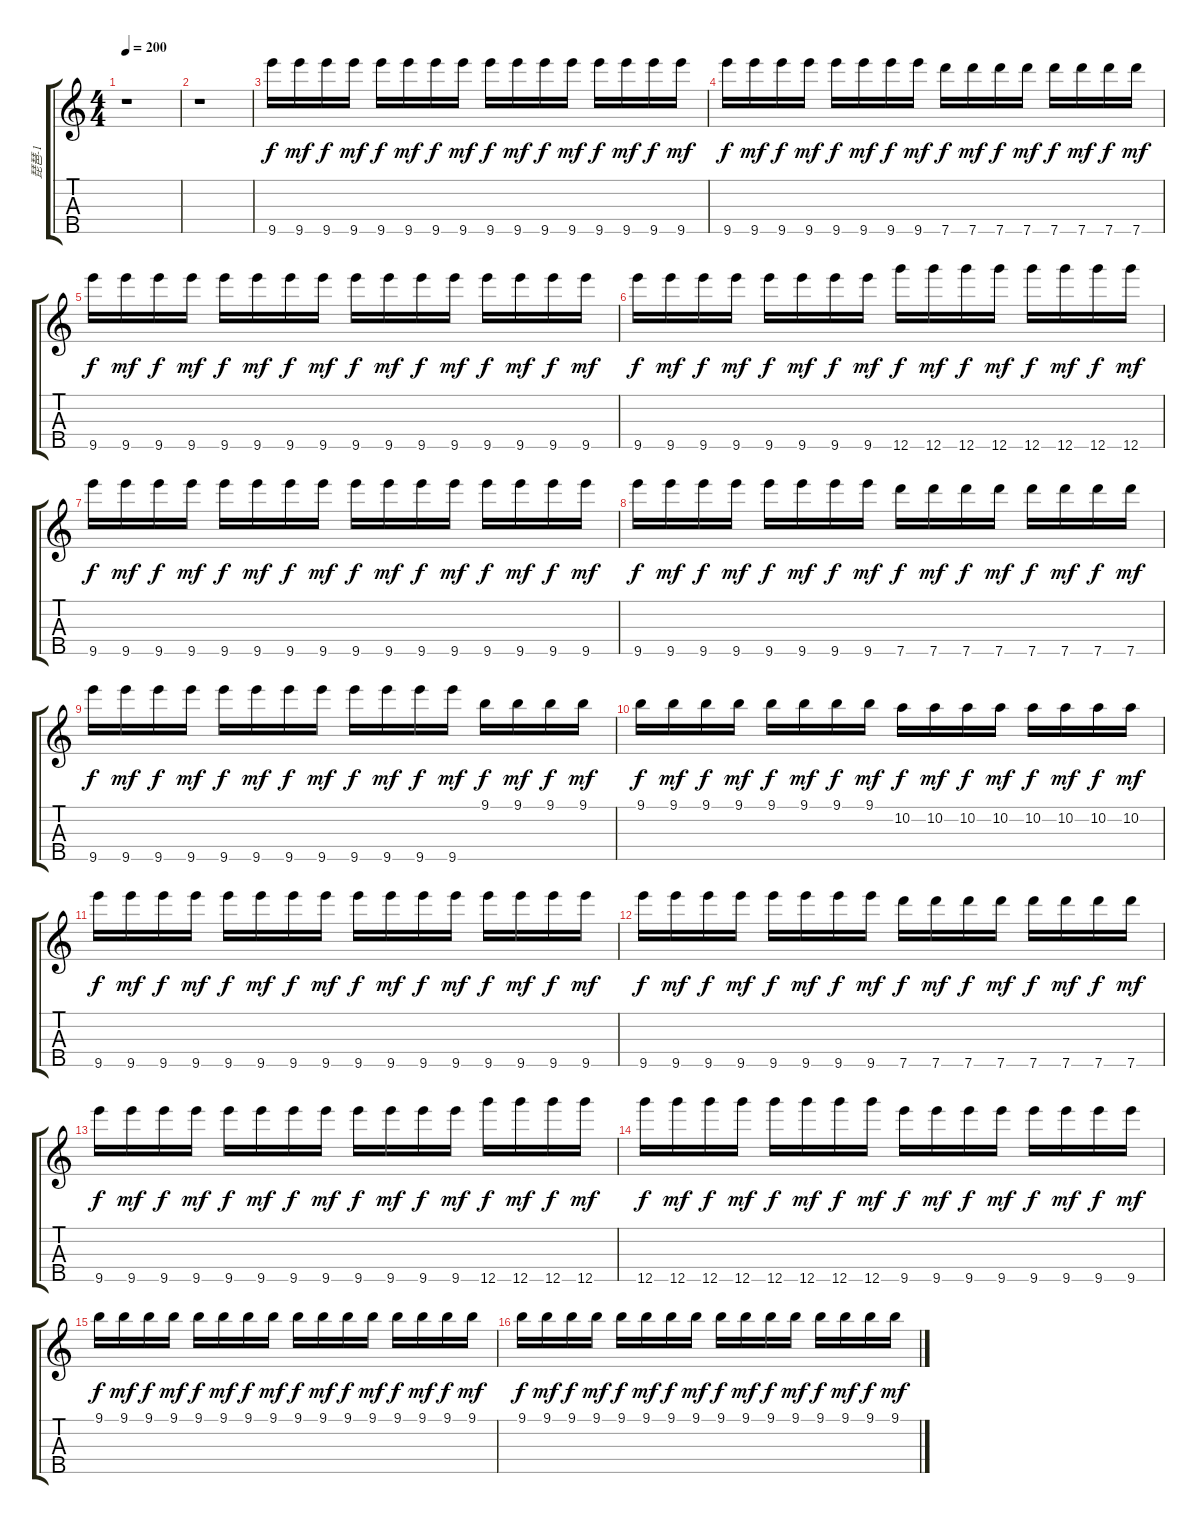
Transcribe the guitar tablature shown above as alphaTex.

\track ("琵琶-1" "琵琶-1") {instrument banjo}
\staff {score tabs}
\tuning (D4 B3 G3 D3 G4) {hide}
\displaytranspose 12
\ts (4 4)
\tempo 200
\clef g2
\ks c
r.1{dy mf} |
r.1 |
9.5.16{dy f volume 12} 9.5.16{dy mf} 9.5.16{dy f} 9.5.16{dy mf} 9.5.16{dy f} 9.5.16{dy mf} 9.5.16{dy f} 9.5.16{dy mf} 9.5.16{dy f} 9.5.16{dy mf} 9.5.16{dy f} 9.5.16{dy mf} 9.5.16{dy f} 9.5.16{dy mf} 9.5.16{dy f} 9.5.16{dy mf} |
9.5.16{dy f} 9.5.16{dy mf} 9.5.16{dy f} 9.5.16{dy mf} 9.5.16{dy f} 9.5.16{dy mf} 9.5.16{dy f} 9.5.16{dy mf} 7.5.16{dy f} 7.5.16{dy mf} 7.5.16{dy f} 7.5.16{dy mf} 7.5.16{dy f} 7.5.16{dy mf} 7.5.16{dy f} 7.5.16{dy mf} |
9.5.16{dy f} 9.5.16{dy mf} 9.5.16{dy f} 9.5.16{dy mf} 9.5.16{dy f} 9.5.16{dy mf} 9.5.16{dy f} 9.5.16{dy mf} 9.5.16{dy f} 9.5.16{dy mf} 9.5.16{dy f} 9.5.16{dy mf} 9.5.16{dy f} 9.5.16{dy mf} 9.5.16{dy f} 9.5.16{dy mf} |
9.5.16{dy f} 9.5.16{dy mf} 9.5.16{dy f} 9.5.16{dy mf} 9.5.16{dy f} 9.5.16{dy mf} 9.5.16{dy f} 9.5.16{dy mf} 12.5.16{dy f} 12.5.16{dy mf} 12.5.16{dy f} 12.5.16{dy mf} 12.5.16{dy f} 12.5.16{dy mf} 12.5.16{dy f} 12.5.16{dy mf} |
9.5.16{dy f} 9.5.16{dy mf} 9.5.16{dy f} 9.5.16{dy mf} 9.5.16{dy f} 9.5.16{dy mf} 9.5.16{dy f} 9.5.16{dy mf} 9.5.16{dy f} 9.5.16{dy mf} 9.5.16{dy f} 9.5.16{dy mf} 9.5.16{dy f} 9.5.16{dy mf} 9.5.16{dy f} 9.5.16{dy mf} |
9.5.16{dy f} 9.5.16{dy mf} 9.5.16{dy f} 9.5.16{dy mf} 9.5.16{dy f} 9.5.16{dy mf} 9.5.16{dy f} 9.5.16{dy mf} 7.5.16{dy f} 7.5.16{dy mf} 7.5.16{dy f} 7.5.16{dy mf} 7.5.16{dy f} 7.5.16{dy mf} 7.5.16{dy f} 7.5.16{dy mf} |
9.5.16{dy f} 9.5.16{dy mf} 9.5.16{dy f} 9.5.16{dy mf} 9.5.16{dy f} 9.5.16{dy mf} 9.5.16{dy f} 9.5.16{dy mf} 9.5.16{dy f} 9.5.16{dy mf} 9.5.16{dy f} 9.5.16{dy mf} 9.1.16{dy f} 9.1.16{dy mf} 9.1.16{dy f} 9.1.16{dy mf} |
9.1.16{dy f} 9.1.16{dy mf} 9.1.16{dy f} 9.1.16{dy mf} 9.1.16{dy f} 9.1.16{dy mf} 9.1.16{dy f} 9.1.16{dy mf} 10.2.16{dy f} 10.2.16{dy mf} 10.2.16{dy f} 10.2.16{dy mf} 10.2.16{dy f} 10.2.16{dy mf} 10.2.16{dy f} 10.2.16{dy mf} |
9.5.16{dy f volume 12} 9.5.16{dy mf} 9.5.16{dy f} 9.5.16{dy mf} 9.5.16{dy f} 9.5.16{dy mf} 9.5.16{dy f} 9.5.16{dy mf} 9.5.16{dy f} 9.5.16{dy mf} 9.5.16{dy f} 9.5.16{dy mf} 9.5.16{dy f} 9.5.16{dy mf} 9.5.16{dy f} 9.5.16{dy mf} |
9.5.16{dy f} 9.5.16{dy mf} 9.5.16{dy f} 9.5.16{dy mf} 9.5.16{dy f} 9.5.16{dy mf} 9.5.16{dy f} 9.5.16{dy mf} 7.5.16{dy f} 7.5.16{dy mf} 7.5.16{dy f} 7.5.16{dy mf} 7.5.16{dy f} 7.5.16{dy mf} 7.5.16{dy f} 7.5.16{dy mf} |
9.5.16{dy f} 9.5.16{dy mf} 9.5.16{dy f} 9.5.16{dy mf} 9.5.16{dy f} 9.5.16{dy mf} 9.5.16{dy f} 9.5.16{dy mf} 9.5.16{dy f} 9.5.16{dy mf} 9.5.16{dy f} 9.5.16{dy mf} 12.5.16{dy f} 12.5.16{dy mf} 12.5.16{dy f} 12.5.16{dy mf} |
12.5.16{dy f} 12.5.16{dy mf} 12.5.16{dy f} 12.5.16{dy mf} 12.5.16{dy f} 12.5.16{dy mf} 12.5.16{dy f} 12.5.16{dy mf} 9.5.16{dy f} 9.5.16{dy mf} 9.5.16{dy f} 9.5.16{dy mf} 9.5.16{dy f} 9.5.16{dy mf} 9.5.16{dy f} 9.5.16{dy mf} |
9.1.16{dy f} 9.1.16{dy mf} 9.1.16{dy f} 9.1.16{dy mf} 9.1.16{dy f} 9.1.16{dy mf} 9.1.16{dy f} 9.1.16{dy mf} 9.1.16{dy f} 9.1.16{dy mf} 9.1.16{dy f} 9.1.16{dy mf} 9.1.16{dy f} 9.1.16{dy mf} 9.1.16{dy f} 9.1.16{dy mf} |
9.1.16{dy f} 9.1.16{dy mf} 9.1.16{dy f} 9.1.16{dy mf} 9.1.16{dy f} 9.1.16{dy mf} 9.1.16{dy f} 9.1.16{dy mf} 9.1.16{dy f} 9.1.16{dy mf} 9.1.16{dy f} 9.1.16{dy mf} 9.1.16{dy f} 9.1.16{dy mf} 9.1.16{dy f} 9.1.16{dy mf}
